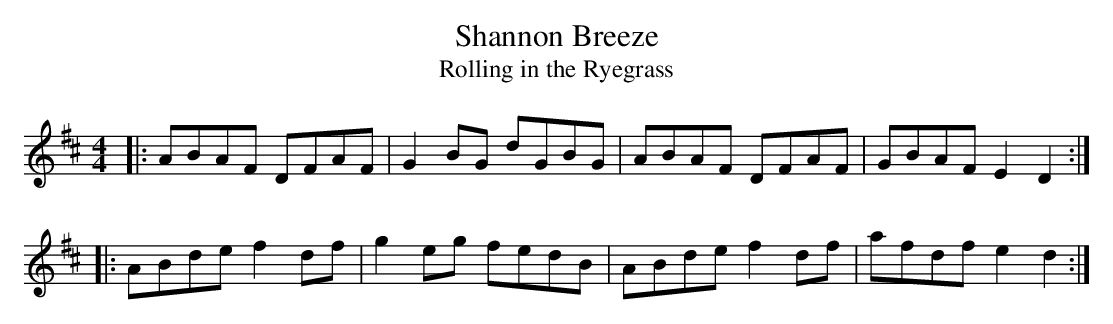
X:1
T:Shannon Breeze
T:Rolling in the Ryegrass
M:4/4
L:1/8
K:D
|:ABAF DFAF|G2BG dGBG|ABAF DFAF|GBAF E2D2:|
|:ABde f2df|g2eg fedB|ABde f2df|afdf e2d2:|
